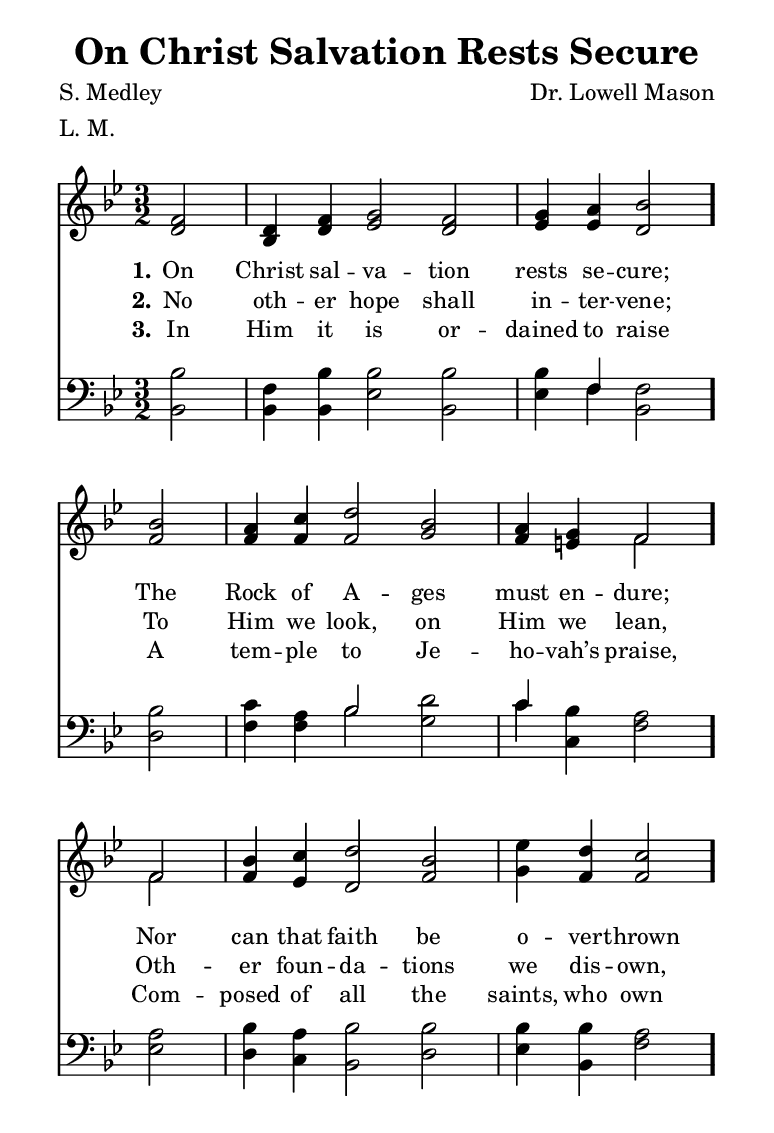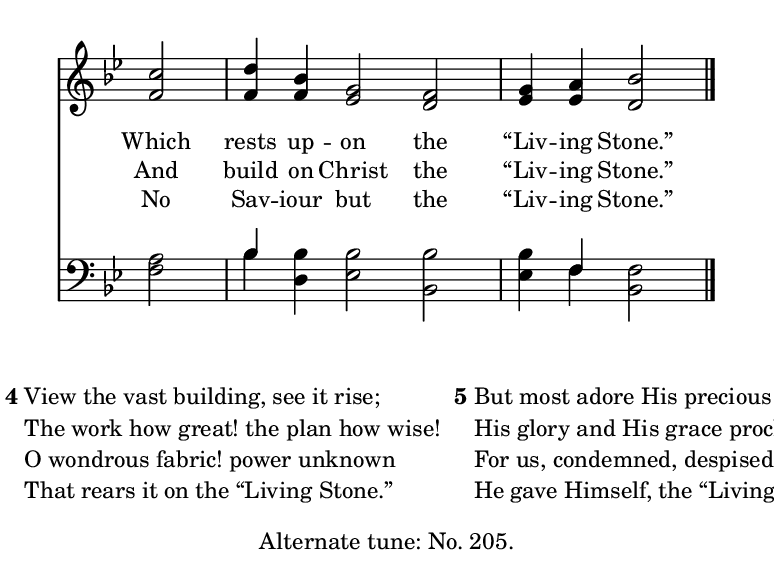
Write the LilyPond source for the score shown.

\include "common/global.ily"
\paper {
  \include "common/paper.ily"
  ragged-bottom = ##t
  ragged-last-bottom = ##t
  systems-per-page = ##f
  %page-count = ##f
}

\header{
  hymnnumber = "91"
  title = "On Christ Salvation Rests Secure"
  tunename = "Hebron"
  meter = "L. M."
  poet = "S. Medley"
  composer = "Dr. Lowell Mason"
  %copyright = ""
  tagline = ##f
}

% for fermata in MIDI
ta = { \tempo 2=60 }
tb = { \tempo 2=30 }

patternAA = { c2 | c4 c4 c2 c2 | c4 c4 c2 }

global = {
  \include "common/overrides.ily"
  \override Staff.TimeSignature.style = #'numbered
  \time 3/2
  \override Score.MetronomeMark.transparent = ##t % hide all fermata changes too
  \ta
  \key bes \major
  \partial 2
  \autoBeamOff
}

notesSoprano = {
\global
\relative c' {

  \changePitch \patternAA { f | d f g f | g a bes }
  \changePitch \patternAA { bes | a c d bes | a g f }
  \changePitch \patternAA { f | bes c d bes | ees d c }
  \changePitch \patternAA { c | d bes g f | g a bes }

  \bar "|."

}
}

notesAlto = {
\global
\relative e' {

  \changePitch \patternAA { d bes d ees d | ees ees d }
  \changePitch \patternAA { f | f f f g | f e f }
  \changePitch \patternAA { f | f ees d f | g f f }
  \changePitch \patternAA { f | f f ees d | ees ees d }

}
}

notesTenor = {
\global
\relative a {

  \changePitch \patternAA { bes | f bes bes bes | bes f f }
  \changePitch \patternAA { bes | c a bes d | c bes a }
  \changePitch \patternAA { a | bes a bes bes | bes bes a }
  \changePitch \patternAA { a | bes bes bes bes | bes f f }

}
}

notesBass = {
\global
\relative f, {

  \changePitch \patternAA { bes | bes bes ees bes | ees f bes, }
  \changePitch \patternAA { d | f f bes g | c c, f }
  \changePitch \patternAA { ees | d c bes d | ees bes f' }
  \changePitch \patternAA { f | bes d, ees bes | ees f bes, }

}
}

wordsA = \lyricmode {
\set stanza = "1."

On Christ sal -- va -- tion rests se -- cure; \bar "."
The Rock of A -- ges must en -- dure; \bar "." \break
Nor can that faith be o -- ver -- thrown \bar "."
Which rests up -- on the “Liv -- ing Stone.” \bar "." \break

}

wordsB = \lyricmode {
\set stanza = "2."

No oth -- er hope shall in -- ter -- vene;
To Him we look, on Him we lean,
Oth -- er foun -- da -- tions we dis -- own,
And build on Christ the “Liv -- ing Stone.”

}

wordsC = \lyricmode {
\set stanza = "3."

In Him it is or -- dained to raise
A tem -- ple to Je -- ho -- vah’s praise,
Com -- posed of all the saints, who own
No Sav -- iour but the “Liv -- ing Stone.”

}

wordsD = \markuplist {

\line { View the vast building, see it rise; }
\line { The work how great! the plan how wise! }
\line { O wondrous fabric! power unknown }
\line { That rears it on the “Living Stone.” }

}
wordsE = \markuplist {

\line { But most adore His precious name; }
\line { His glory and His grace proclaim; }
\line { For us, condemned, despised, undone; }
\line { He gave Himself, the “Living Stone.” }

}

\score {
  \context ChoirStaff <<
    \context Staff = upper <<
      \set Staff.autoBeaming = ##f
      \set ChoirStaff.systemStartDelimiter = #'SystemStartBar
      \set ChoirStaff.printPartCombineTexts = ##f
      \partcombine #'(2 . 9) \notesSoprano \notesAlto
      \context NullVoice = sopranos { \voiceOne << \notesSoprano >> }
      \context NullVoice = altos { \voiceTwo << \notesAlto >> }
      \context Lyrics = one   \lyricsto sopranos \wordsA
      \context Lyrics = two   \lyricsto sopranos \wordsB
      \context Lyrics = three \lyricsto sopranos \wordsC
    >>
    \context Staff = men <<
      \clef bass
      \set ChoirStaff.printPartCombineTexts = ##f
      \partcombine #'(2 . 9) \notesTenor \notesBass
      \context NullVoice = tenors { \voiceOne << \notesTenor >> }
      \context NullVoice = basses { \voiceTwo << \notesBass >> }
    >>
  >>
  \layout {
    \include "common/layout.ily"
  }
  \midi{
    \include "common/midi.ily"
  }
}

\noPageBreak

\markup { \fill-line {
  \hspace #0.1
  \line{ \bold 4 \column { \wordsD } }
  \hspace #0.1
  \line{ \bold 5 \column { \wordsE } }
  \hspace #0.1
} }

\noPageBreak

\markup { \vspace #2 \fill-line { \raise #2 \line { Alternate tune: No. 205. } } }

\version "2.19.49"  % necessary for upgrading to future LilyPond versions.

% vi:set et ts=2 sw=2 ai nocindent syntax=lilypond:
